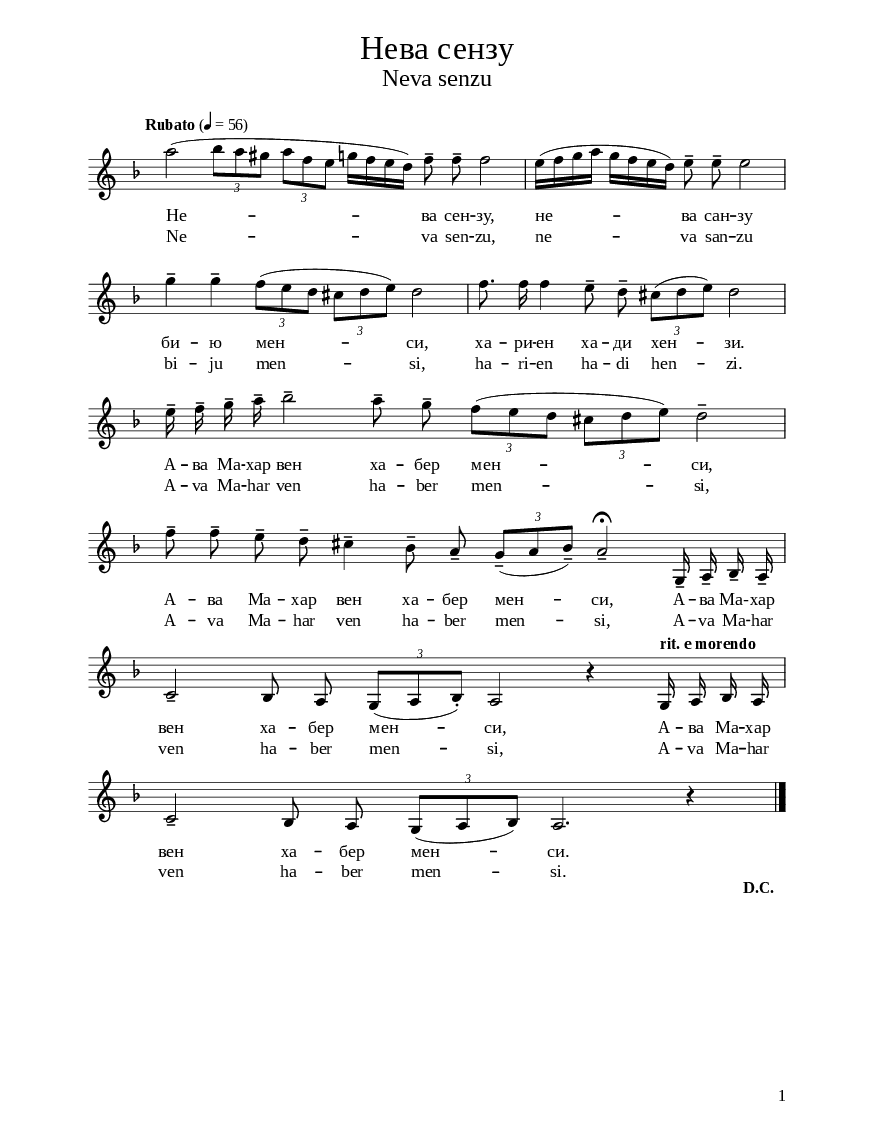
\version "2.24.1"

% include paper part and global functions
\include "include/globals.ily"

\bookpart {
  \label #'ref091
  \tocItem \markup "Нева сензу – Neva senzu"
  \include "include/bookpart-paper.ily"
  \score {
    \include "include/score-layout.ily"

    \new Voice \absolute {
      \clef treble
      \key d \minor
      \tempoFunc "Rubato" 4 "56"
      \autoBeamOn

      \omit Score.TimeSignature
      \cadenzaOn % allows custom bar lines
      \autoBeamOff
      a''2 ( \tuplet 3/2 { bes''8 [a'' gis''8] } \tuplet 3/2 { a''8 [f'' e''8] } g''16 [f'' e'' d''] )  f''8--  f''-- f''2 \bar "|" e''16 ( [f'' g'' a''] g''[ f'' e'' d''] ) e''8-- e''-- e''2 \bar "|" \break

      \time 7/4 g''4-- g''-- \tuplet 3/2 { f''8 ([e'' d''8]  } \tuplet 3/2 {cis''8 [d'' e''8] })   d''2 \bar "|" f''8. f''16 f''4 e''8-- d''-- \tuplet 3/2 {cis''!8 [( d'' e''8 )] } d''2 \bar "|" \break

      e''16-- f''16-- g''16-- a''-- bes''2-- a''8-- g''8-- \tuplet 3/2 { f''8 ( [e''8 d''8] } \tuplet 3/2 { cis''!8 [d''8 e''8] ) } d''2-- \bar "|" \break

      f''8-- f''-- e''-- d''-- cis''!4-- bes'8-- a'8-- \tuplet 3/2 {g'8-- ( [a' bes'--])} a'2--  \fermata  g16-- a-- bes--  a-- \bar "|" \break

      c'2-- bes8 a8 \tuplet 3/2 {g [( a bes-. )] } a2 r4 \tempo "rit. e morendo" g16 a bes  a \bar "|" \break

      c'2-- bes8 a8  \tuplet 3/2 {g [(a bes )]}  a2.  r4 \bar "|."


    }



    \addlyrics {
      Не -- ва сен -- зу,
      не -- ва сан -- зу би -- ю мен -- си,
      ха -- ри -- ен ха -- ди хен -- зи.
      А -- ва Ма -- хар вен ха -- бер мен -- си,
      А -- ва Ма -- хар вен ха -- бер мен -- си,
      А -- ва "Ма-" -- хар вен ха -- бер мен -- си,
      А -- ва Ма -- хар вен ха -- бер мен -- си.

    }

  \addlyrics {
      Ne -- va sen -- zu,
      ne -- va san -- zu bi -- ju men -- si,
      ha -- ri -- en ha -- di hen -- zi.
      A -- va Ma -- har ven ha -- ber men -- si,
      A -- va Ma -- har ven ha -- ber men -- si,
      A -- va Ma -- har ven ha -- ber men -- si,
      A -- va Ma -- har ven ha -- ber men -- si.

    }

    \header {
      title = \titleFunc "Нева сензу" "Neva senzu"
    }

    \midi{}

  } % score

\markup \dc-one "D.C."
  % include foreign translation(s) of the song
  %\include "lyrics_de/000_empty_template_lyrics_de.ly"

} % bookpart
